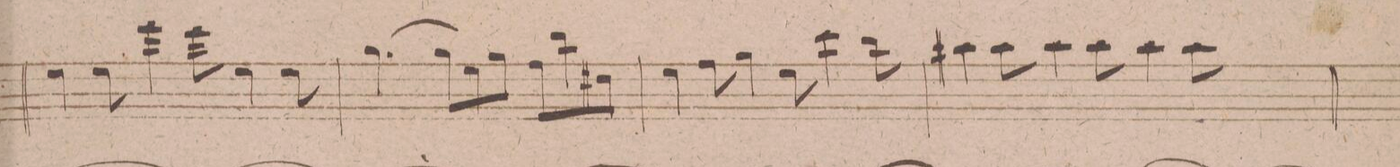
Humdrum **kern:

**kern	**dynam
*I"Violino 1mo	*
*clefG2	*
*k[f#]	*
*M9/8	*
4ee\	.
8ee\	.
4eee\	.
8eee\	.
4ee\	.
8ee\	.
=16	=16
[4.gg\	.
8gg\L]	.
8ee\	.
8gg\J	.
8ff#\L	.
8bb\	.
8dd#X\J	.
=17	=17
4ee\	.
8ff#\	.
4gg\	.
8ee\	.
4ccc\	.
8bb\	.
=18	=18
4aa#X\	.
8aa#\	.
4aa#\	.
8aa#\	.
4aa#\	.
8aa#\	.
=19	=19
*-	*-
